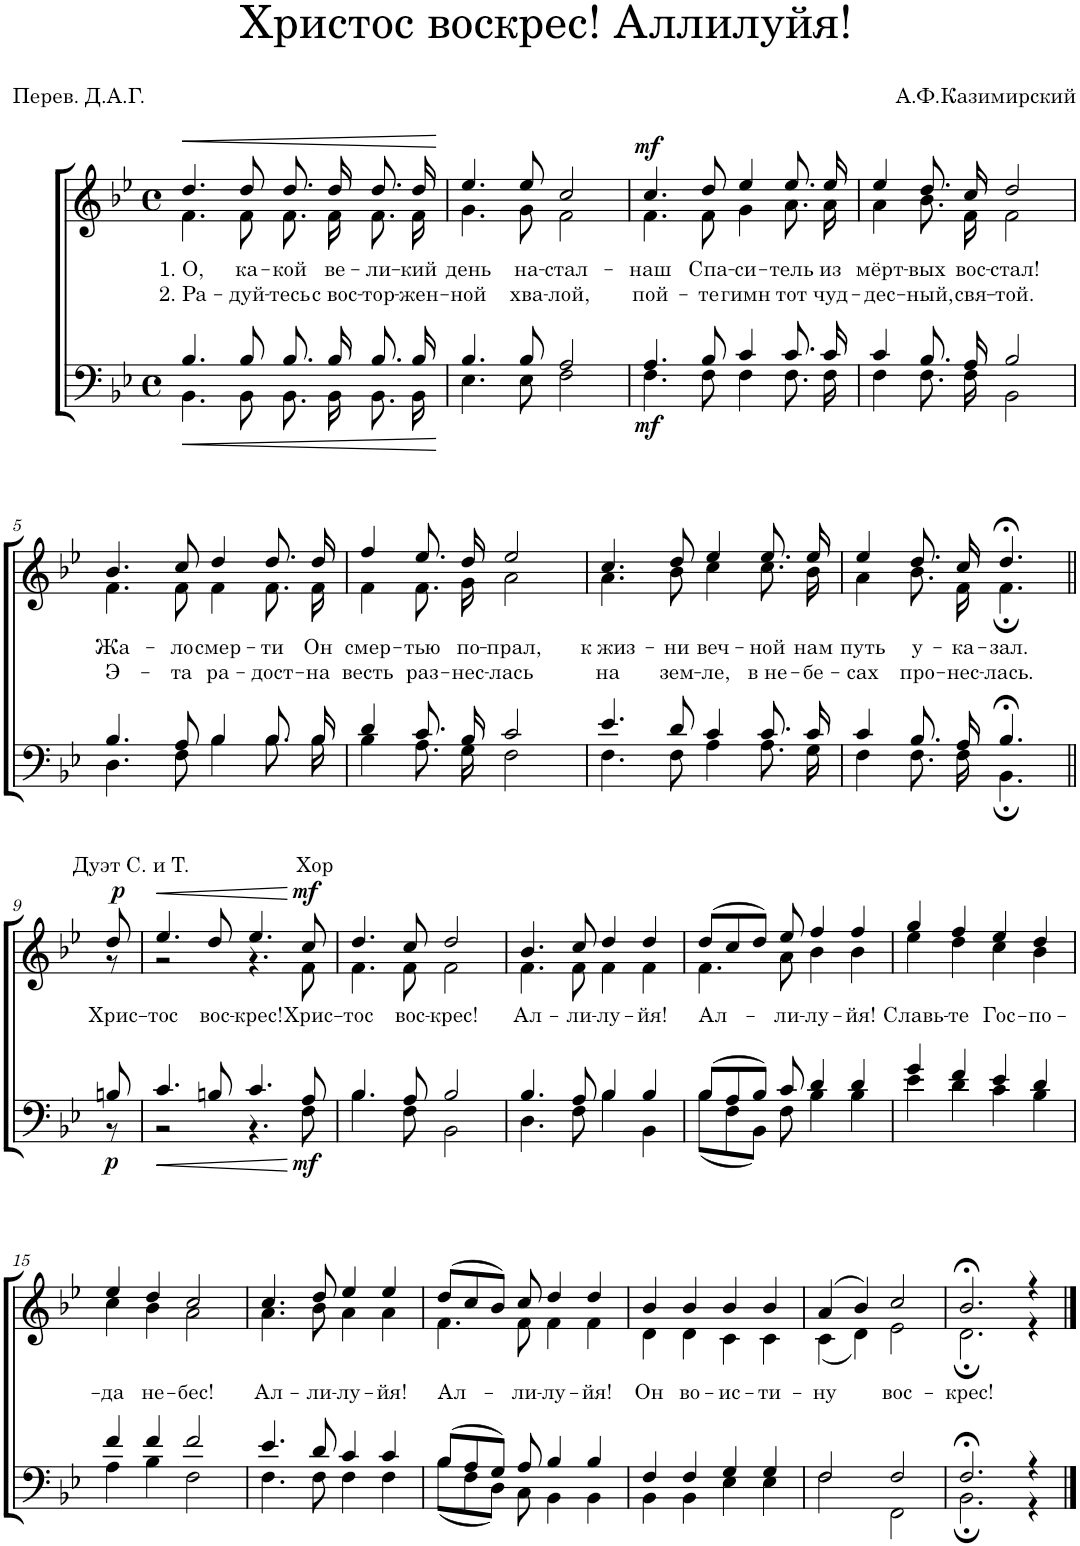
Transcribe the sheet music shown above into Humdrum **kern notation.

**kern	**dynam	**kern	**text	**text	**dynam
*part2	*part2	*part1	*part1	*part1	*part1
*staff2	*staff2	*staff1	*staff1	*staff1	*staff1
*I"Piano	*	*I"Piano	*	*	*
*I'Pno	*	*I'Pno	*	*	*
*clefF4	*	*clefG2	*	*	*
*k[b-e-]	*	*k[b-e-]	*	*	*
*M4/4	*	*M4/4	*	*	*
*met(c)	*	*met(c)	*	*	*
=1	=1	=1	=1	=1	=1
!	!LO:HP:b	!	!LO:LY:b	!LO:LY:b	!LO:HP:b
*^	*	*^	*	*	*
4.B-/	4.BB-\	<	4.dd/	4.f\	1. О,	2. Ра-	<
!	!	!	!	!	!LO:LY:b	!LO:LY:b	!
8B-/	8BB-\	.	8dd/	8f\	ка-	-дуй-	.
!	!	!	!	!	!LO:LY:b	!LO:LY:b	!
8.B-/	8.BB-\	.	8.dd/	8.f\	-кой	-тесь	.
!	!	!	!	!	!LO:LY:b	!LO:LY:b	!
16B-/	16BB-\	.	16dd/	16f\	ве-	с вос-	.
!	!	!	!	!	!LO:LY:b	!LO:LY:b	!
8.B-/	8.BB-\	.	8.dd/	8.f\	-ли-	-тор-	.
!	!	!	!	!	!LO:LY:b	!LO:LY:b	!
16B-/	16BB-\	.	16dd/	16f\	-кий	-жен-	.
*v	*v	*	*	*	*	*	*
*	*	*v	*v	*	*	*
.	[	.	.	.	[
=2	=2	=2	=2	=2	=2
*^	*	*	*	*	*
!	!	!	!	!LO:LY:b	!LO:LY:b	!
*	*	*	*^	*	*	*
4.B-/	4.E-\	.	4.ee-/	4.g\	день	-ной	.
!	!	!	!	!	!LO:LY:b	!LO:LY:b	!
8B-/	8E-\	.	8ee-/	8g\	на-	хва-	.
!	!	!	!	!	!LO:LY:b	!LO:LY:b	!
2A/	2F\	.	2cc/	2f\	-стал-	-лой,	.
=3	=3	=3	=3	=3	=3	=3	=3
!	!	!LO:DY:b	!	!	!LO:LY:b	!LO:LY:b	!LO:DY:a
4.A/	4.F\	mf	4.cc/	4.f\	-наш	пой-	mf
!	!	!	!	!	!LO:LY:b	!LO:LY:b	!
8B-/	8F\	.	8dd/	8f\	Спа-	-те	.
!	!	!	!	!	!LO:LY:b	!LO:LY:b	!
4c/	4F\	.	4ee-/	4g\	-си-	гимн	.
!	!	!	!	!	!LO:LY:b	!LO:LY:b	!
8.c/	8.F\	.	8.ee-/	8.a\	-тель	тот	.
!	!	!	!	!	!LO:LY:b	!LO:LY:b	!
16c/	16F\	.	16ee-/	16a\	из	чуд-	.
=4	=4	=4	=4	=4	=4	=4	=4
!	!	!	!	!	!LO:LY:b	!LO:LY:b	!
4c/	4F\	.	4ee-/	4a\	мёрт-	-дес-	.
!	!	!	!	!	!LO:LY:b	!LO:LY:b	!
8.B-/	8.F\	.	8.dd/	8.b-\	-вых	-ный,	.
!	!	!	!	!	!LO:LY:b	!LO:LY:b	!
16A/	16F\	.	16cc/	16f\	вос-	свя-	.
!	!	!	!	!	!LO:LY:b	!LO:LY:b	!
2B-/	2BB-\	.	2dd/	2f\	-стал!	-той.	.
!!LO:LB:g=z	!!
=5	=5	=5	=5	=5	=5	=5	=5
!	!	!	!	!	!LO:LY:b	!LO:LY:b	!
4.B-/	4.D\	.	4.b-/	4.f\	Жа-	Э-	.
!	!	!	!	!	!LO:LY:b	!LO:LY:b	!
8A/	8F\	.	8cc/	8f\	-ло	-та	.
!	!	!	!	!	!LO:LY:b	!LO:LY:b	!
4B-\	4B-/	.	4dd/	4f\	смер-	ра-	.
!	!	!	!	!	!LO:LY:b	!LO:LY:b	!
8.B-/	8.B-\	.	8.dd/	8.f\	-ти	-дост-	.
!	!	!	!	!	!LO:LY:b	!LO:LY:b	!
16B-/	16B-\	.	16dd/	16f\	Он	-на	.
=6	=6	=6	=6	=6	=6	=6	=6
!	!	!	!	!	!LO:LY:b	!LO:LY:b	!
4d/	4B-\	.	4ff/	4f\	смер-	весть	.
!	!	!	!	!	!LO:LY:b	!LO:LY:b	!
8.c/	8.A\	.	8.ee-/	8.f\	-тью	раз-	.
!	!	!	!	!	!LO:LY:b	!LO:LY:b	!
16B-/	16G\	.	16dd/	16g\	по-	-нес-	.
!	!	!	!	!	!LO:LY:b	!LO:LY:b	!
2c/	2F\	.	2ee-/	2a\	-прал,	-лась	.
=7	=7	=7	=7	=7	=7	=7	=7
!	!	!	!	!	!LO:LY:b	!LO:LY:b	!
4.e-/	4.F\	.	4.cc/	4.a\	к жиз-	на	.
!	!	!	!	!	!LO:LY:b	!LO:LY:b	!
8d/	8F\	.	8dd/	8b-\	-ни	зем-	.
!	!	!	!	!	!LO:LY:b	!LO:LY:b	!
4c/	4A\	.	4ee-/	4cc\	веч-	-ле,	.
!	!	!	!	!	!LO:LY:b	!LO:LY:b	!
8.c/	8.A\	.	8.ee-/	8.cc\	-ной	в не-	.
!	!	!	!	!	!LO:LY:b	!LO:LY:b	!
16c/	16G\	.	16ee-/	16b-\	нам	-бе-	.
=8	=8	=8	=8	=8	=8	=8	=8
!	!	!	!	!	!LO:LY:b	!LO:LY:b	!
4c/	4F\	.	4ee-/	4a\	путь	-сах	.
!	!	!	!	!	!LO:LY:b	!LO:LY:b	!
8.B-/	8.F\	.	8.dd/	8.b-\	у-	про-	.
!	!	!	!	!	!LO:LY:b	!LO:LY:b	!
16A/	16F\	.	16cc/	16f\	-ка-	-нес-	.
!	!	!	!	!	!LO:LY:b	!LO:LY:b	!
4.B-;</	4.BB-;\	.	4.dd;</	4.f;\	-зал.	-лась.	.
!!LO:LB:g=z	!!
=9||	=9||	=9||	=9||	=9||	=9||	=9||	=9||
!	!	!	!LO:TX:a:t=Дуэт С. и Т.	!	!	!	!
!	!	!LO:DY:b	!	!	!LO:LY:b	!	!LO:DY:a
8Bn/	8r	p	8dd/	8r	Хрис-	.	p
=10	=10	=10	=10	=10	=10	=10	=10
!	!	!LO:HP:b	!	!	!LO:LY:b	!	!LO:HP:b
4.c/	2r	<	4.ee-/	2r	-тос	.	<
!	!	!	!	!	!LO:LY:b	!	!
8Bn/	.	.	8dd/	.	вос-	.	.
!	!	!	!	!	!LO:LY:b	!	!
4.c/	4.r	.	4.ee-/	4.r	-крес!	.	.
!	!	!	!LO:TX:a:t=Хор	!	!	!	!
!	!	!LO:DY:n=1:b	!	!	!LO:LY:b	!	!LO:DY:n=1:a
8A/	8F\	[ mf	8cc/	8f\	Хрис-	.	[ mf
=11	=11	=11	=11	=11	=11	=11	=11
!	!	!	!	!	!LO:LY:b	!	!
4.B-/	4.B-\	.	4.dd/	4.f\	-тос	.	.
!	!	!	!	!	!LO:LY:b	!	!
8A/	8F\	.	8cc/	8f\	вос-	.	.
!	!	!	!	!	!LO:LY:b	!	!
2B-/	2BB-\	.	2dd/	2f\	-крес!	.	.
=12	=12	=12	=12	=12	=12	=12	=12
!	!	!	!	!	!LO:LY:b	!	!
4.B-/	4.D\	.	4.b-/	4.f\	Ал-	.	.
!	!	!	!	!	!LO:LY:b	!	!
8A/	8F\	.	8cc/	8f\	-ли-	.	.
!	!	!	!	!	!LO:LY:b	!	!
4B-/	4B-\	.	4dd/	4f\	-лу-	.	.
!	!	!	!	!	!LO:LY:b	!	!
4B-/	4BB-\	.	4dd/	4f\	-йя!	.	.
=13	=13	=13	=13	=13	=13	=13	=13
!	!	!	!	!	!LO:LY:b	!	!
(8B-/L	(8B-\L	.	(8dd/L	4.f\	Ал-	.	.
8A/	8F\	.	8cc/	.	.	.	.
8B-/J)	8BB-\J)	.	8dd/J)	.	.	.	.
!	!	!	!	!	!LO:LY:b	!	!
8c/	8F\	.	8ee-/	8a\	-ли-	.	.
!	!	!	!	!	!LO:LY:b	!	!
4d/	4B-\	.	4ff/	4b-\	-лу-	.	.
!	!	!	!	!	!LO:LY:b	!	!
4d/	4B-\	.	4ff/	4b-\	-йя!	.	.
=14	=14	=14	=14	=14	=14	=14	=14
!	!	!	!	!	!LO:LY:b	!	!
4g/	4e-\	.	4gg/	4ee-\	Славь-	.	.
!	!	!	!	!	!LO:LY:b	!	!
4f/	4d\	.	4ff/	4dd\	-те	.	.
!	!	!	!	!	!LO:LY:b	!	!
4e-/	4c\	.	4ee-/	4cc\	Гос-	.	.
!	!	!	!	!	!LO:LY:b	!	!
4d/	4B-\	.	4dd/	4b-\	-по-	.	.
!!LO:LB:g=z	!!
=15	=15	=15	=15	=15	=15	=15	=15
!	!	!	!	!	!LO:LY:b	!	!
4f/	4A\	.	4ee-/	4cc\	-да	.	.
!	!	!	!	!	!LO:LY:b	!	!
4f/	4B-\	.	4dd/	4b-\	не-	.	.
!	!	!	!	!	!LO:LY:b	!	!
2f/	2F\	.	2cc/	2a\	-бес!	.	.
=16	=16	=16	=16	=16	=16	=16	=16
!	!	!	!	!	!LO:LY:b	!	!
4.e-/	4.F\	.	4.cc/	4.a\	Ал-	.	.
!	!	!	!	!	!LO:LY:b	!	!
8d/	8F\	.	8dd/	8b-\	-ли-	.	.
!	!	!	!	!	!LO:LY:b	!	!
4c/	4F\	.	4ee-/	4a\	-лу-	.	.
!	!	!	!	!	!LO:LY:b	!	!
4c/	4F\	.	4ee-/	4a\	-йя!	.	.
=17	=17	=17	=17	=17	=17	=17	=17
!	!	!	!	!	!LO:LY:b	!	!
(8B-/L	(8B-\L	.	(8dd/L	4.f\	Ал-	.	.
8A/	8F\	.	8cc/	.	.	.	.
8G/J)	8D\J)	.	8b-/J)	.	.	.	.
!	!	!	!	!	!LO:LY:b	!	!
8A/	8C\	.	8cc/	8f\	-ли-	.	.
!	!	!	!	!	!LO:LY:b	!	!
4B-/	4BB-\	.	4dd/	4f\	-лу-	.	.
!	!	!	!	!	!LO:LY:b	!	!
4B-/	4BB-\	.	4dd/	4f\	-йя!	.	.
=18	=18	=18	=18	=18	=18	=18	=18
!	!	!	!	!	!LO:LY:b	!	!
4F/	4BB-\	.	4b-/	4d\	Он	.	.
!	!	!	!	!	!LO:LY:b	!	!
4F/	4BB-\	.	4b-/	4d\	во-	.	.
!	!	!	!	!	!LO:LY:b	!	!
4G/	4E-\	.	4b-/	4c\	-ис-	.	.
!	!	!	!	!	!LO:LY:b	!	!
4G/	4E-\	.	4b-/	4c\	-ти-	.	.
=19	=19	=19	=19	=19	=19	=19	=19
!	!	!	!	!	!LO:LY:b	!	!
2F/	2F\	.	(4a/	(4c\	-ну	.	.
.	.	.	4b-/)	4d\)	.	.	.
!	!	!	!	!	!LO:LY:b	!	!
2F/	2FF\	.	2cc/	2e-\	вос-	.	.
=20	=20	=20	=20	=20	=20	=20	=20
!	!	!	!	!	!LO:LY:b	!	!
2.F;</	2.BB-;\	.	2.b-;</	2.d;\	-крес!	.	.
4r	4r	.	4r	4r	.	.	.
*v	*v	*	*	*	*	*	*
*	*	*v	*v	*	*	*
==	==	==	==	==	==
*-	*-	*-	*-	*-	*-
